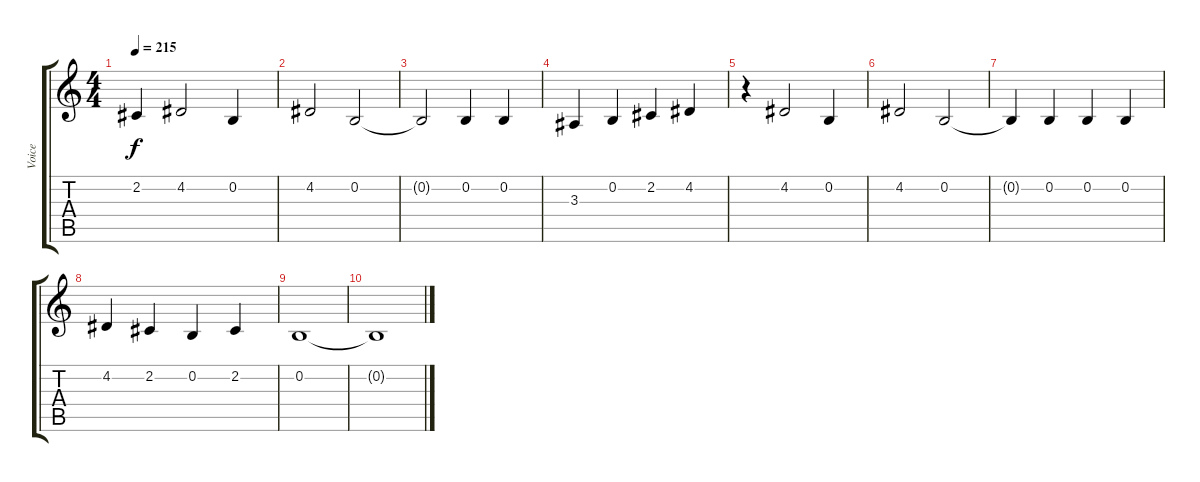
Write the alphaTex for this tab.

\track ("Voice" "Voice") {instrument electricgrandpiano}
\staff {score tabs}
\tuning (E4 B3 G3 D3 A2 E2) {hide}
\ts (4 4)
\tempo 215
\clef g2
\ks c
2.2{t}.4{dy f} 4.2.2 0.2.4 |
4.2.2 0.2.2 |
0.2{t}.2 0.2.4 0.2.4 |
3.3.4 0.2.4 2.2.4 4.2.4 |
r.4 4.2.2 0.2.4 |
4.2.2 0.2.2 |
0.2{t}.4 0.2.4 0.2.4 0.2.4 |
4.2.4 2.2.4 0.2.4 2.2.4 |
0.2.1 |
0.2{t}.1
